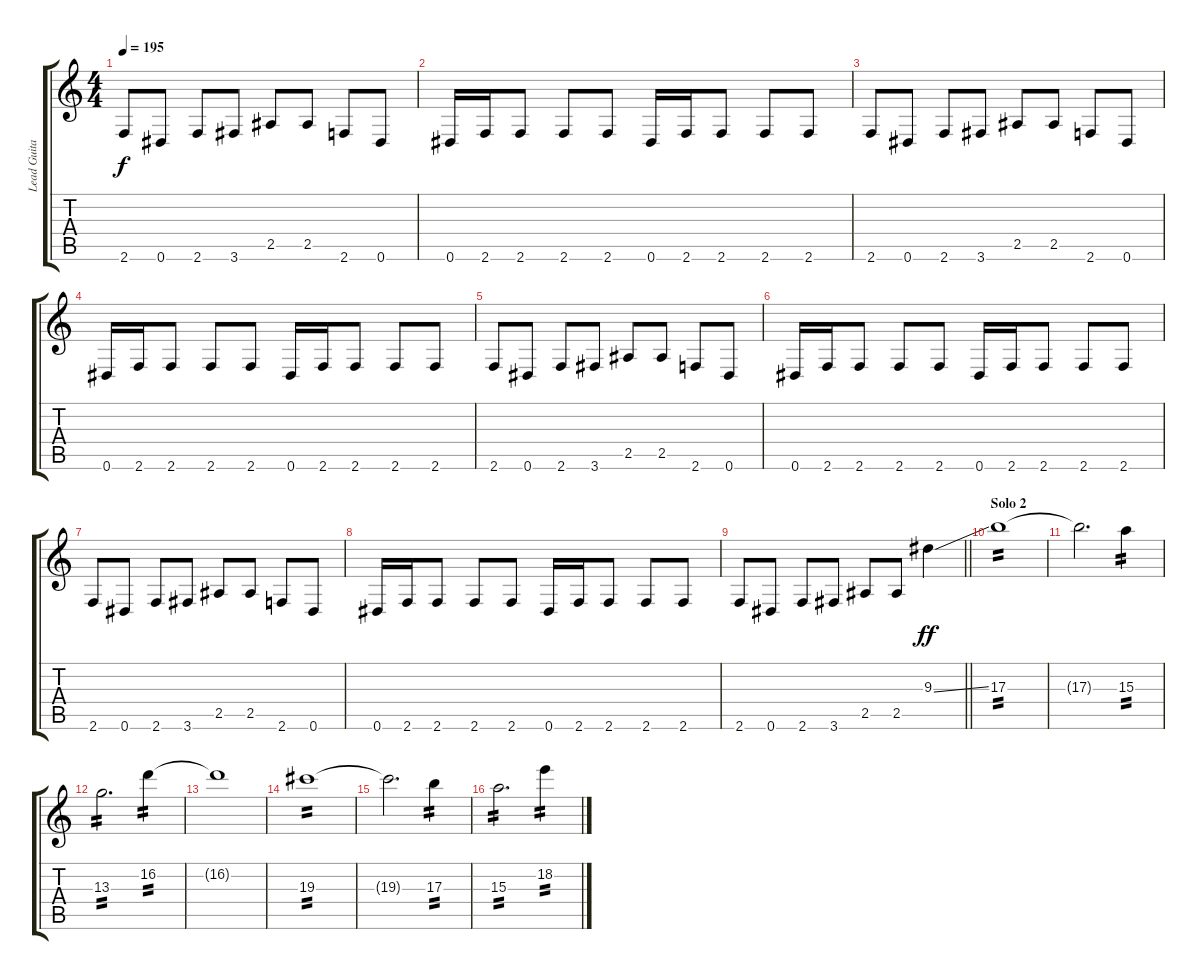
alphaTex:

\track ("Lead Guitar" "Lead Guita") {instrument distortionguitar}
\staff {score tabs}
\tuning (Eb4 Bb3 Gb3 Db3 Ab2 Eb2) {hide}
\ts (4 4)
\tempo 195
\clef g2
\ks c
2.6.8{dy f} 0.6.8 2.6.8 3.6.8 2.5.8 2.5.8 2.6.8 0.6.8 |
0.6.16 2.6.16 2.6.8 2.6.8 2.6.8 0.6.16 2.6.16 2.6.8 2.6.8 2.6.8 |
2.6.8 0.6.8 2.6.8 3.6.8 2.5.8 2.5.8 2.6.8 0.6.8 |
0.6.16 2.6.16 2.6.8 2.6.8 2.6.8 0.6.16 2.6.16 2.6.8 2.6.8 2.6.8 |
2.6.8 0.6.8 2.6.8 3.6.8 2.5.8 2.5.8 2.6.8 0.6.8 |
0.6.16 2.6.16 2.6.8 2.6.8 2.6.8 0.6.16 2.6.16 2.6.8 2.6.8 2.6.8 |
2.6.8 0.6.8 2.6.8 3.6.8 2.5.8 2.5.8 2.6.8 0.6.8 |
0.6.16 2.6.16 2.6.8 2.6.8 2.6.8 0.6.16 2.6.16 2.6.8 2.6.8 2.6.8 |
\barLineRight lightlight
2.6.8 0.6.8 2.6.8 3.6.8 2.5.8 2.5.8 9.3{ss}.4{dy ff} |
\section ("" "Solo 2")
17.3.1{tp 2} |
17.3{t}.2{d} 15.3.4{tp 2} |
13.3.2{d tp 2} 16.2.4{tp 2} |
16.2{t}.1 |
19.3.1{tp 2} |
19.3{t}.2{d} 17.3.4{tp 2} |
15.3.2{d tp 2} 18.2.4{tp 2}
